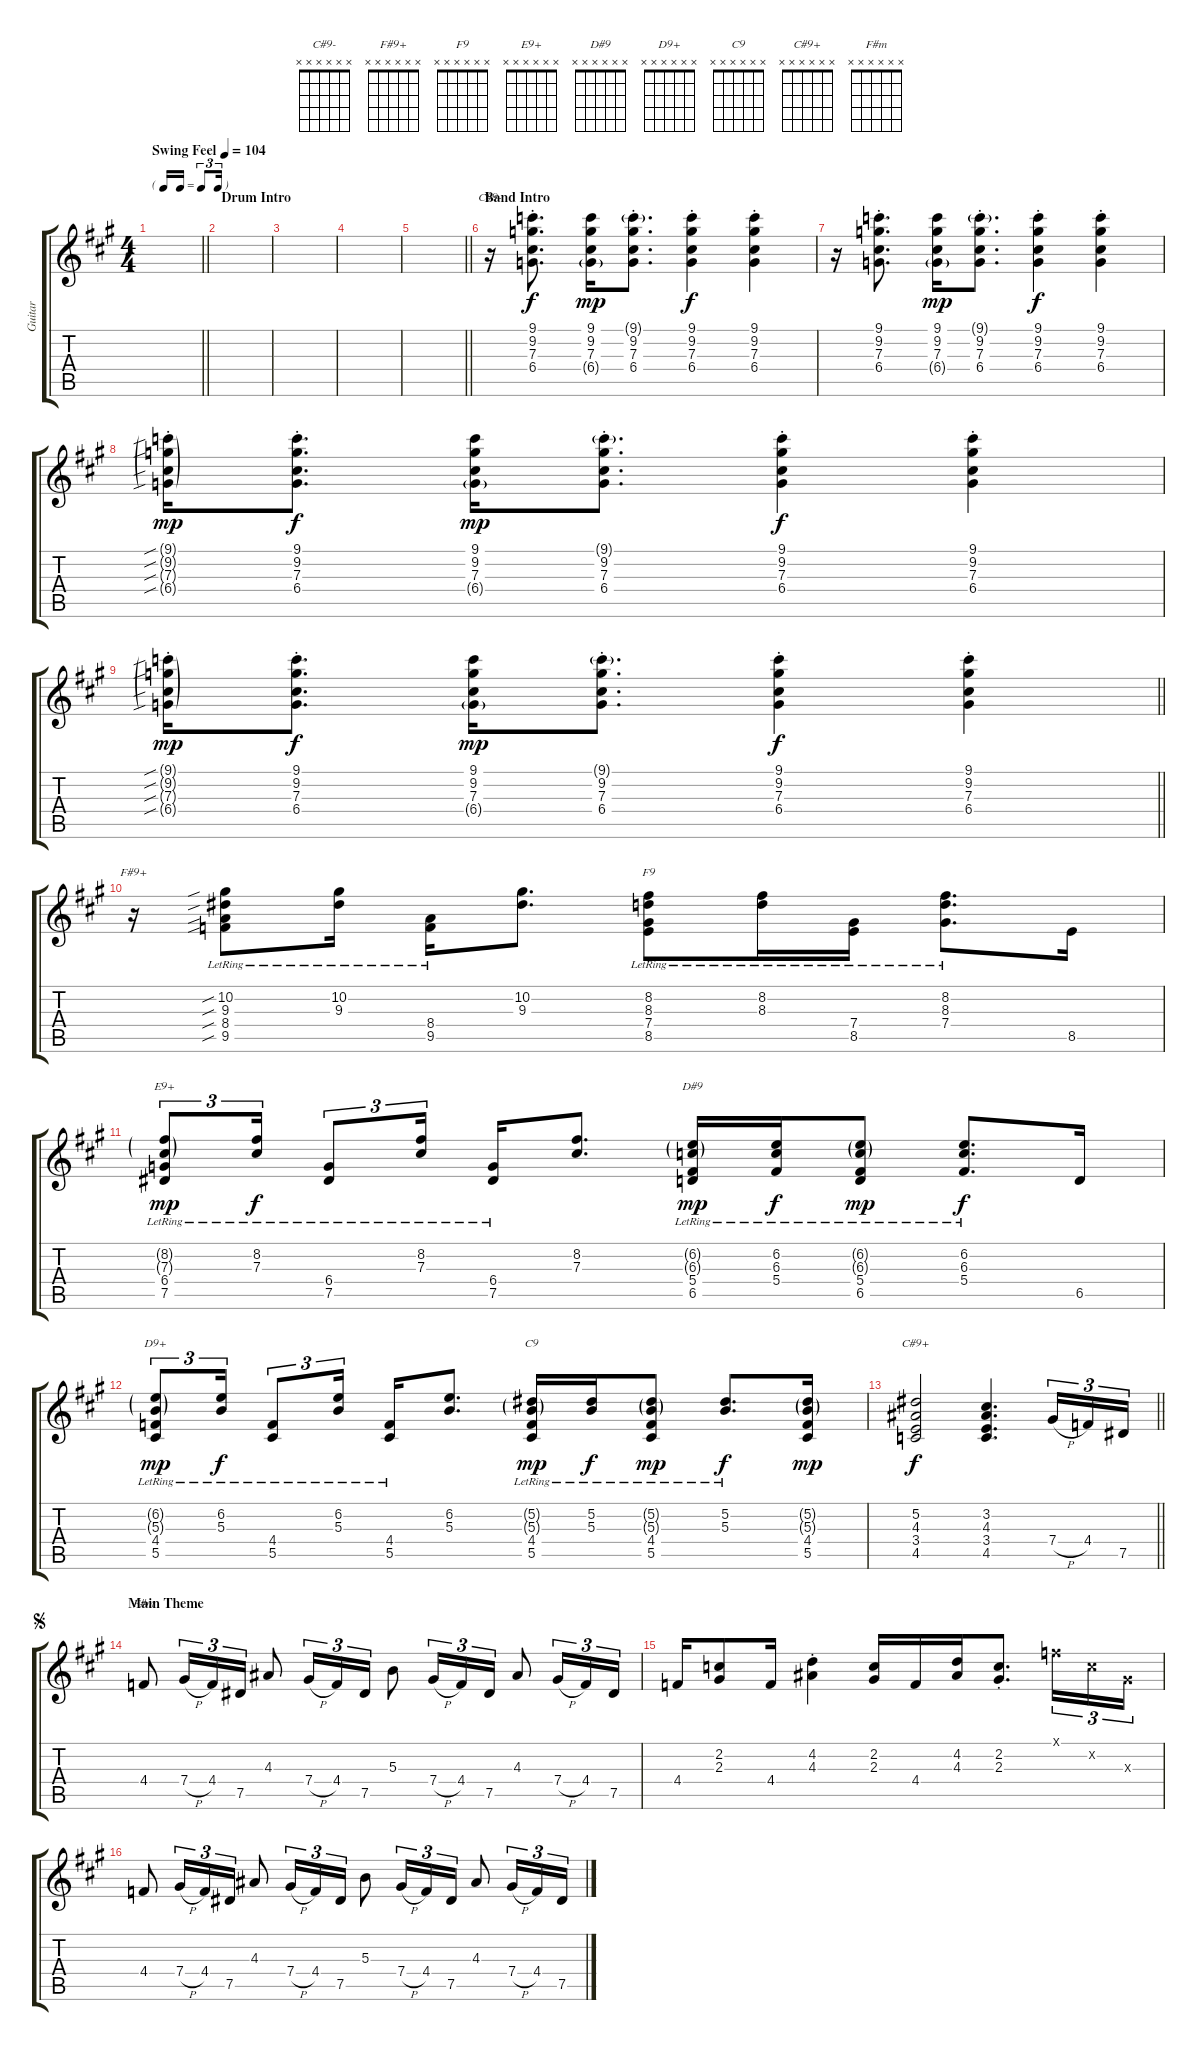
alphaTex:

\track ("Guitar" "Guitar") {instrument electricguitarjazz}
\staff {score tabs}
\tuning (Eb4 Bb3 Gb3 Db3 Ab2 Eb2) {hide}
\chord ("C#9-" x x x x x x)
\chord ("F#9+" x x x x x x)
\chord ("F9" x x x x x x)
\chord ("E9+" x x x x x x)
\chord ("D#9" x x x x x x)
\chord ("D9+" x x x x x x)
\chord ("C9" x x x x x x)
\chord ("C#9+" x x x x x x)
\chord ("F#m" x x x x x x)
\ts (4 4)
\tf triplet16th
\tempo (104 "Swing Feel")
\clef g2
\barLineRight lightlight
\ks a
|
\section ("" "Drum Intro")
|
|
|
\barLineRight lightlight
|
\section ("" "Band Intro")
r.16{ch "C#9-"} (9.1{st} 9.2{st} 7.3{st} 6.4{st}).8{d} (9.1 9.2 7.3 6.4{g}).16{dy mp} (9.1{g st} 9.2{st} 7.3{st} 6.4{st}).8{d} (9.1{st} 9.2{st} 7.3{st} 6.4{st}).4{dy f} (9.1{st} 9.2{st} 7.3{st} 6.4{st}).4 |
r.16 (9.1{st} 9.2{st} 7.3{st} 6.4{st}).8{d} (9.1 9.2 7.3 6.4{g}).16{dy mp} (9.1{g st} 9.2{st} 7.3{st} 6.4{st}).8{d} (9.1{st} 9.2{st} 7.3{st} 6.4{st}).4{dy f} (9.1{st} 9.2{st} 7.3{st} 6.4{st}).4 |
(9.1{sib g st} 9.2{sib g st} 7.3{sib g st} 6.4{sib g st}).16{dy mp} (9.1{st} 9.2{st} 7.3{st} 6.4{st}).8{d dy f} (9.1 9.2 7.3 6.4{g}).16{dy mp} (9.1{g st} 9.2{st} 7.3{st} 6.4{st}).8{d} (9.1{st} 9.2{st} 7.3{st} 6.4{st}).4{dy f} (9.1{st} 9.2{st} 7.3{st} 6.4{st}).4 |
\barLineRight lightlight
(9.1{sib g st} 9.2{sib g st} 7.3{sib g st} 6.4{sib g st}).16{dy mp} (9.1{st} 9.2{st} 7.3{st} 6.4{st}).8{d dy f} (9.1 9.2 7.3 6.4{g}).16{dy mp} (9.1{g st} 9.2{st} 7.3{st} 6.4{st}).8{d} (9.1{st} 9.2{st} 7.3{st} 6.4{st}).4{dy f} (9.1{st} 9.2{st} 7.3{st} 6.4{st}).4 |
r.16{ch "F#9+"} (10.2{sib lr} 9.3{sib lr} 8.4{sib lr} 9.5{sib lr}).8 (10.2{lr} 9.3{lr}).16 (8.4{lr} 9.5{lr}).16 (10.2 9.3).8{d} (8.2{lr} 8.3{lr} 7.4{lr} 8.5{lr}).8{ch "F9"} (8.2{lr} 8.3{lr}).16 (7.4{lr} 8.5{lr}).16 (8.2{lr} 8.3{lr} 7.4{lr}).8{d} 8.5.16 |
(8.2{g lr} 7.3{g lr} 6.4{lr} 7.5{lr}).8{tu (3 2) ch "E9+" dy mp} (8.2{lr} 7.3{lr}).16{tu (3 2) dy f} (6.4{lr} 7.5{lr}).8{tu (3 2)} (8.2{lr} 7.3{lr}).16{tu (3 2)} (6.4{lr} 7.5{lr}).16 (8.2 7.3).8{d} (6.2{g lr} 6.3{g lr} 5.4{lr} 6.5{lr}).16{ch "D#9" dy mp} (6.2{lr} 6.3{lr} 5.4{lr}).16{dy f} (6.2{g lr} 6.3{g lr} 5.4{lr} 6.5{lr}).8{dy mp} (6.2{lr} 6.3{lr} 5.4{lr}).8{d dy f} 6.5.16 |
(6.2{g lr} 5.3{g lr} 4.4{lr} 5.5{lr}).8{tu (3 2) ch "D9+" dy mp} (6.2{lr} 5.3{lr}).16{tu (3 2) dy f} (4.4{lr} 5.5{lr}).8{tu (3 2)} (6.2{lr} 5.3{lr}).16{tu (3 2)} (4.4{lr} 5.5{lr}).16 (6.2 5.3).8{d} (5.2{g lr} 5.3{g lr} 4.4{lr} 5.5{lr}).16{ch "C9" dy mp} (5.2{lr} 5.3{lr}).16{dy f} (5.2{g lr} 5.3{g lr} 4.4{lr} 5.5{lr}).8{dy mp} (5.2{lr} 5.3{lr}).8{d dy f} (5.2{g} 5.3{g} 4.4 5.5).16{dy mp} |
\barLineRight lightlight
(5.2 4.3 3.4 4.5).2{ch "C#9+" dy f} (3.2 4.3 3.4 4.5).4{d} 7.4{h}.16{tu (3 2)} 4.4.16{tu (3 2)} 7.5.16{tu (3 2)} |
\section ("" "Main Theme")
\jump segno
4.4.8{ch "F#m"} 7.4{h}.16{tu (3 2)} 4.4.16{tu (3 2)} 7.5.16{tu (3 2)} 4.3.8 7.4{h}.16{tu (3 2)} 4.4.16{tu (3 2)} 7.5.16{tu (3 2)} 5.3.8 7.4{h}.16{tu (3 2)} 4.4.16{tu (3 2)} 7.5.16{tu (3 2)} 4.3.8 7.4{h}.16{tu (3 2)} 4.4.16{tu (3 2)} 7.5.16{tu (3 2)} |
4.4.16 (2.2 2.3).8 4.4.16 (4.2{st} 4.3{st}).4 (2.2 2.3).16 4.4.16 (4.2 4.3).16 (2.2{st} 2.3{st}).8{d} 2.1{x}.16{tu (3 2)} 2.2{x}.16{tu (3 2)} 2.3{x}.16{tu (3 2)} |
4.4.8 7.4{h}.16{tu (3 2)} 4.4.16{tu (3 2)} 7.5.16{tu (3 2)} 4.3.8 7.4{h}.16{tu (3 2)} 4.4.16{tu (3 2)} 7.5.16{tu (3 2)} 5.3.8 7.4{h}.16{tu (3 2)} 4.4.16{tu (3 2)} 7.5.16{tu (3 2)} 4.3.8 7.4{h}.16{tu (3 2)} 4.4.16{tu (3 2)} 7.5.16{tu (3 2)}
